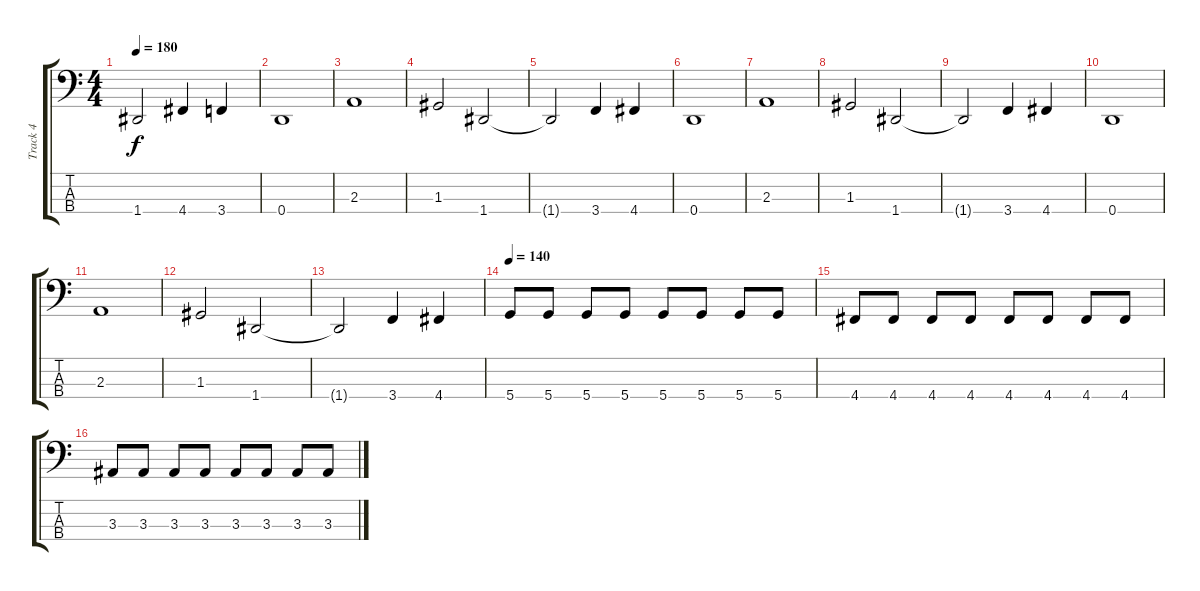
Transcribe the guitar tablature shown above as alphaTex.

\track ("Track 4" "Track 4") {instrument electricbassfinger}
\staff {score tabs}
\tuning (F2 C2 G1 D1) {hide}
\ts (4 4)
\tempo 180
\clef f4
\ks c
1.4{t}.2{dy f} 4.4.4 3.4.4 |
0.4.1 |
2.3.1 |
1.3.2 1.4.2 |
1.4{t}.2 3.4.4 4.4.4 |
0.4.1 |
2.3.1 |
1.3.2 1.4.2 |
1.4{t}.2 3.4.4 4.4.4 |
0.4.1 |
2.3.1 |
1.3.2 1.4.2 |
1.4{t}.2 3.4.4 4.4.4 |
\tempo 140
5.4.8 5.4.8 5.4.8 5.4.8 5.4.8 5.4.8 5.4.8 5.4.8 |
4.4.8 4.4.8 4.4.8 4.4.8 4.4.8 4.4.8 4.4.8 4.4.8 |
3.3.8 3.3.8 3.3.8 3.3.8 3.3.8 3.3.8 3.3.8 3.3.8
